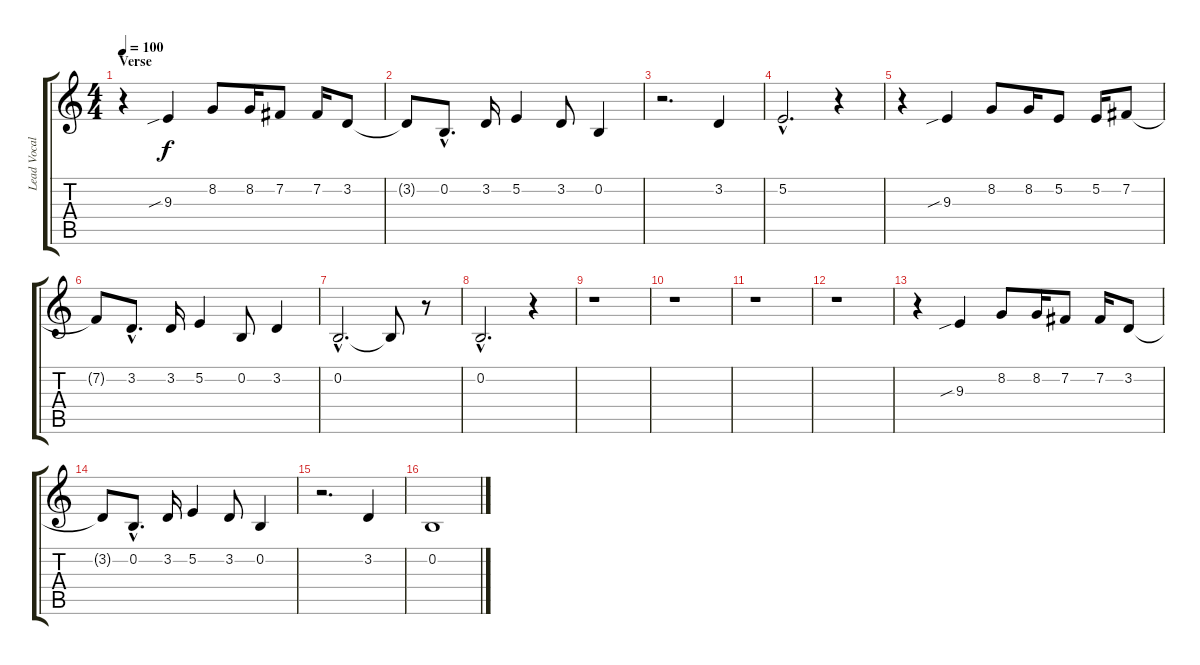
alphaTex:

\track ("Lead Vocals" "Lead Vocal") {instrument clarinet}
\staff {score tabs}
\tuning (E4 B3 G3 D3 A2 E2) {hide}
\ts (4 4)
\section ("" "Verse")
\tempo 100
\clef g2
\ks c
r.4{dy f} 9.3{sib}.4 8.2.8 8.2.16 7.2.8 7.2.16 3.2.8 |
3.2{t}.8 0.2{hac}.8{d} 3.2.16 5.2.4 3.2.8 0.2.4 |
r.2{d} 3.2.4 |
5.2{hac}.2{d} r.4 |
r.4 9.3{sib}.4 8.2.8 8.2.16 5.2.8 5.2.16 7.2.8 |
7.2{t}.8 3.2{hac}.8{d} 3.2.16 5.2.4 0.2.8 3.2.4 |
0.2{hac}.2{d} 0.2{t}.8 r.8 |
0.2{hac}.2{d} r.4 |
r.1 |
r.1 |
r.1 |
r.1 |
r.4 9.3{sib}.4 8.2.8 8.2.16 7.2.8 7.2.16 3.2.8 |
3.2{t}.8 0.2{hac}.8{d} 3.2.16 5.2.4 3.2.8 0.2.4 |
r.2{d} 3.2.4 |
0.2.1
